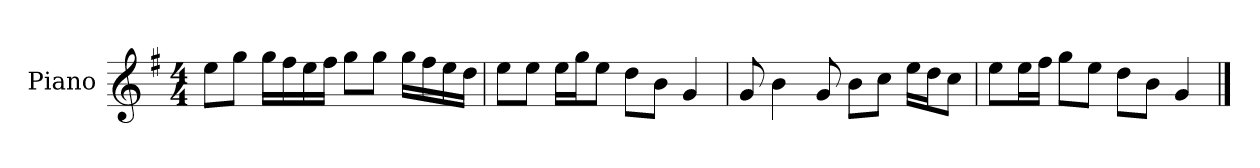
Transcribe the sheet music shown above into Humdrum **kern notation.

**kern
*part1
*staff1
*I"Piano
*I'P-no
*clefG2
*k[f#]
*M4/4
*MM90
=1
8ee\L
8gg\J
16gg\LL
16ff#\
16ee\
16ff#\JJ
8gg\L
8gg\J
16gg\LL
16ff#\
16ee\
16dd\JJ
=2
8ee\L
8ee\J
16ee\LL
16gg\J
8ee\J
8dd\L
8b\J
4g/
=3
8g/
4b\
8g/
8b\L
8cc\J
16ee\LL
16dd\J
8cc\J
=4
8ee\L
16ee\L
16ff#\JJ
8gg\L
8ee\J
8dd\L
8b\J
4g/
==
*-
